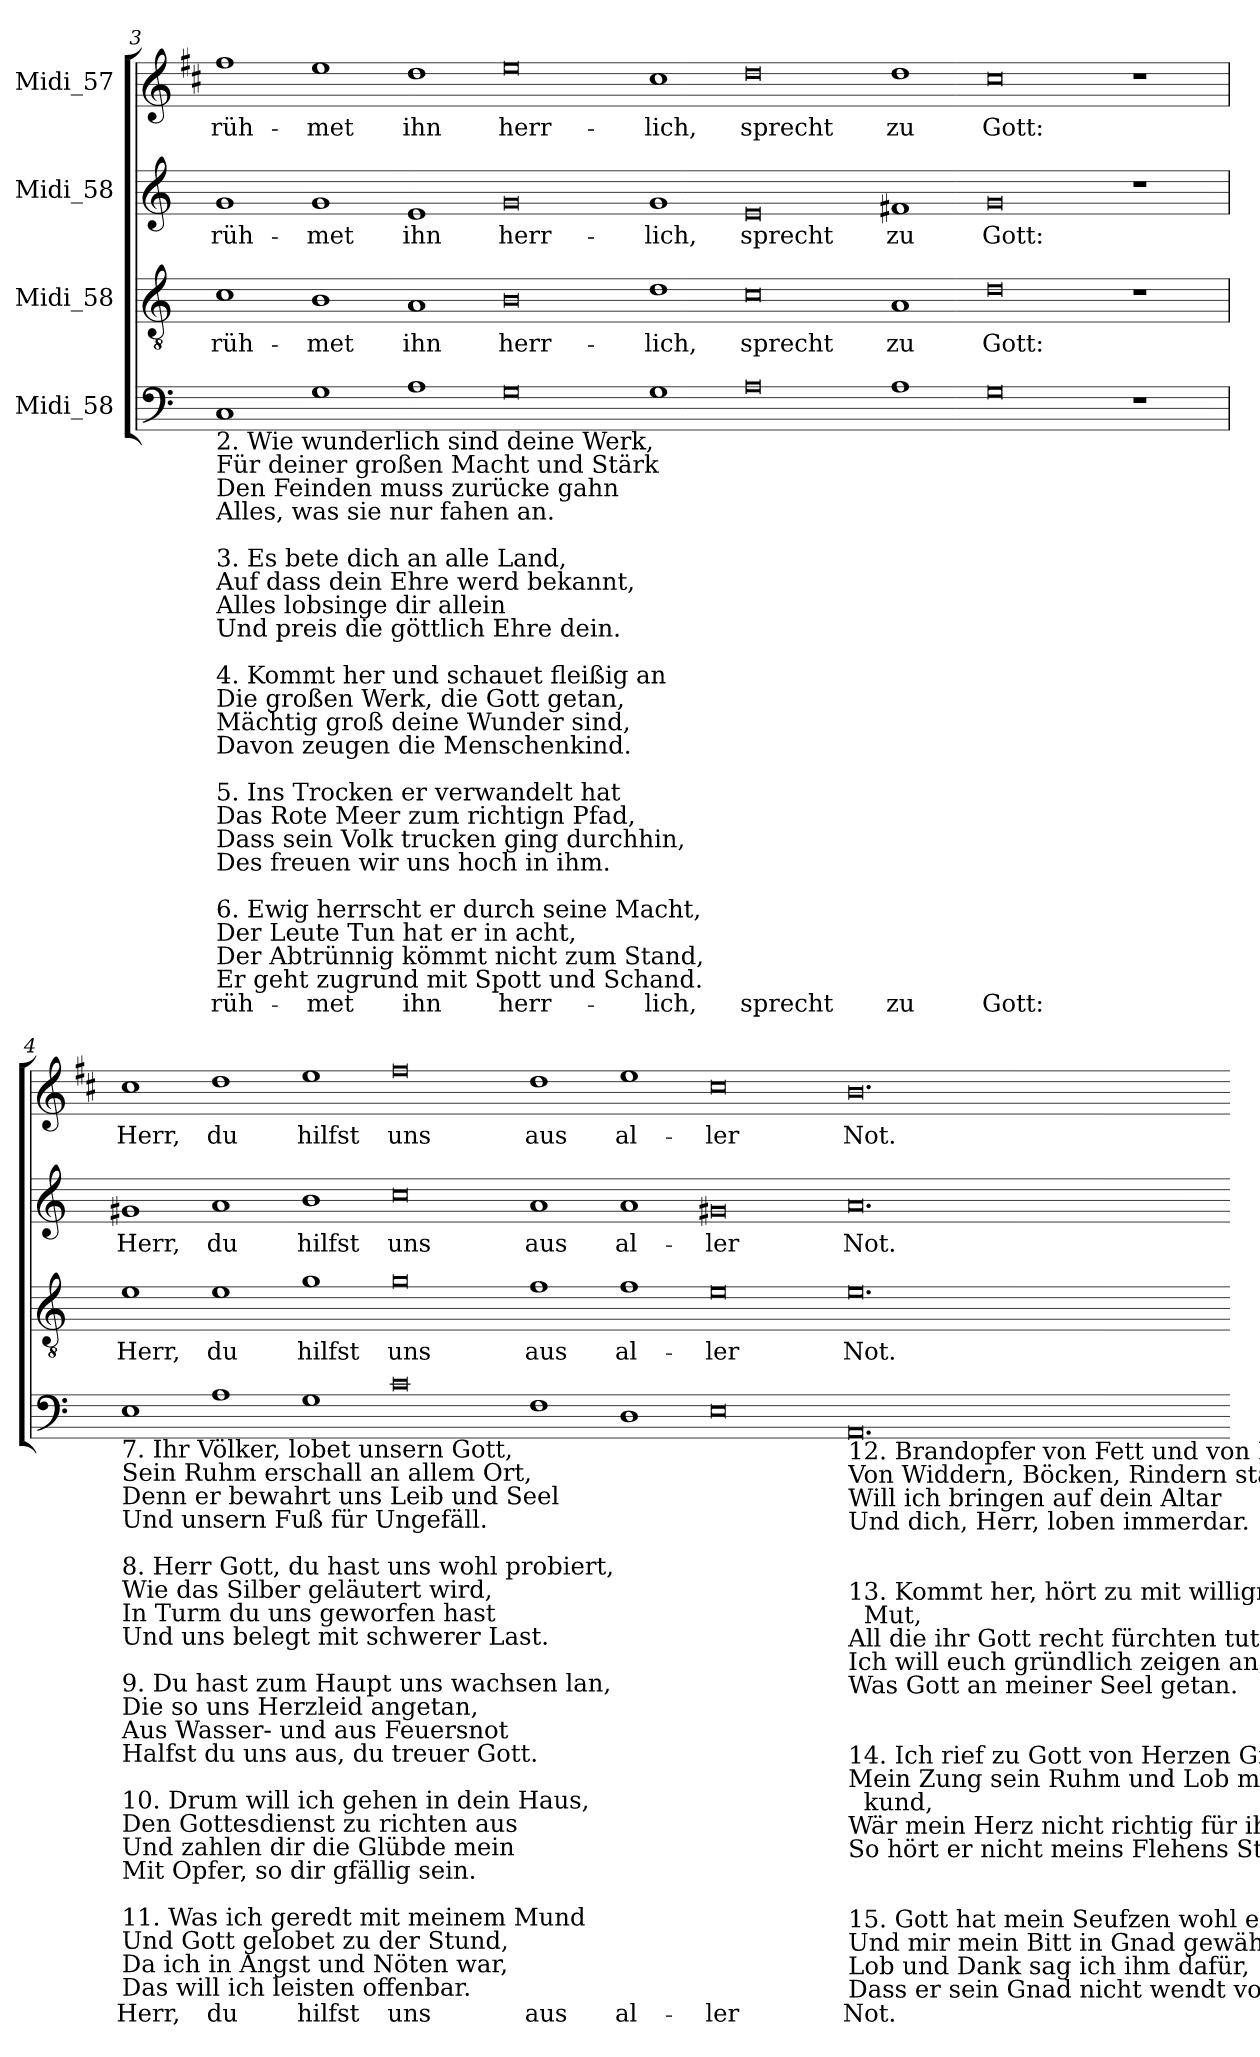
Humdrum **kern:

**kern	**text	**kern	**text	**kern	**text	**kern	**text
*part4	*part4	*part3	*part3	*part2	*part2	*part1	*part1
*staff4	*staff4	*staff3	*staff3	*staff2	*staff2	*staff1	*staff1
*I"Midi_58	*	*I"Midi_58	*	*I"Midi_58	*	*I"Midi_57	*
!!LO:LB:g=z
*clefF4	*	*clefGv2	*	*clefG2	*	*clefG2	*
*	*	*	*	*	*	*ITrd1c2	*
*k[]	*	*k[]	*	*k[]	*	*k[]	*
*C:	*	*C:	*	*C:	*	*C:	*
=3	=3	=3	=3	=3	=3	=3	=3
!LO:TX:b:t=2. Wie wunderlich sind deine Werk,\nFür deiner großen Macht und Stärk\nDen Feinden muss zurücke gahn\nAlles, was sie nur fahen an.\n\n3. Es bete dich an alle Land,\nAuf dass dein Ehre werd bekannt,\nAlles lobsinge dir allein\nUnd preis die göttlich Ehre dein.\n\n4. Kommt her und schauet fleißig an\nDie großen Werk, die Gott getan,\nMächtig groß deine Wunder sind,\nDavon zeugen die Menschenkind.\n\n5. Ins Trocken er verwandelt hat\nDas Rote Meer zum richtign Pfad,\nDass sein Volk trucken ging durchhin,\nDes freuen wir uns hoch in ihm.\n\n6. Ewig herrscht er durch seine Macht,\nDer Leute Tun hat er in acht,\nDer Abtrünnig kömmt nicht zum Stand,\nEr geht zugrund mit Spott und Schand.	!	!	!	!	!	!	!
!	!LO:LY:b	!	!LO:LY:b	!	!LO:LY:b	!	!LO:LY:b
1C	rüh-	1c	rüh-	1g	rüh-	1ee	rüh-
!	!LO:LY:b	!	!LO:LY:b	!	!LO:LY:b	!	!LO:LY:b
1G	-met	1B	-met	1g	-met	1dd	-met
!	!LO:LY:b	!	!LO:LY:b	!	!LO:LY:b	!	!LO:LY:b
1A	ihn	1A	ihn	1e	ihn	1cc	ihn
!	!LO:LY:b	!	!LO:LY:b	!	!LO:LY:b	!	!LO:LY:b
0G	herr-	0B	herr-	0g	herr-	0dd	herr-
!	!LO:LY:b	!	!LO:LY:b	!	!LO:LY:b	!	!LO:LY:b
1G	-lich,	1d	-lich,	1g	-lich,	1b	-lich,
!	!LO:LY:b	!	!LO:LY:b	!	!LO:LY:b	!	!LO:LY:b
0A	sprecht	0c	sprecht	0e	sprecht	0cc	sprecht
!	!LO:LY:b	!	!LO:LY:b	!	!LO:LY:b	!	!LO:LY:b
1A	zu	1A	zu	1f#X	zu	1cc	zu
!	!LO:LY:b	!	!LO:LY:b	!	!LO:LY:b	!	!LO:LY:b
0G	Gott:	0d	Gott:	0g	Gott:	0b	Gott:
1r	.	1r	.	1r	.	1r	.
=4	=4	=4	=4	=4	=4	=4	=4
!LO:TX:b:t=7. Ihr Völker, lobet unsern Gott,\nSein Ruhm erschall an allem Ort,\nDenn er bewahrt uns Leib und Seel\nUnd unsern Fuß für Ungefäll.\n\n8. Herr Gott, du hast uns wohl probiert,\nWie das Silber geläutert wird,\nIn Turm du uns geworfen hast\nUnd uns belegt mit schwerer Last.\n\n9. Du hast zum Haupt uns wachsen lan,\nDie so uns Herzleid angetan,\nAus Wasser- und aus Feuersnot\nHalfst du uns aus, du treuer Gott.\n\n10. Drum will ich gehen in dein Haus,\nDen Gottesdienst zu richten aus\nUnd zahlen dir die Glübde mein\nMit Opfer, so dir gfällig sein.\n\n11. Was ich geredt mit meinem Mund\nUnd Gott gelobet zu der Stund,\nDa ich in Angst und Nöten war,\nDas will ich leisten offenbar.	!	!	!	!	!	!	!
!	!LO:LY:b	!	!LO:LY:b	!	!LO:LY:b	!	!LO:LY:b
1E	Herr,	1e	Herr,	1g#X	Herr,	1b	Herr,
!	!LO:LY:b	!	!LO:LY:b	!	!LO:LY:b	!	!LO:LY:b
1A	du	1e	du	1a	du	1cc	du
!	!LO:LY:b	!	!LO:LY:b	!	!LO:LY:b	!	!LO:LY:b
1G	hilfst	1g	hilfst	1b	hilfst	1dd	hilfst
!	!LO:LY:b	!	!LO:LY:b	!	!LO:LY:b	!	!LO:LY:b
0c	uns	0g	uns	0cc	uns	0ee	uns
!	!LO:LY:b	!	!LO:LY:b	!	!LO:LY:b	!	!LO:LY:b
1F	aus	1f	aus	1a	aus	1cc	aus
!	!LO:LY:b	!	!LO:LY:b	!	!LO:LY:b	!	!LO:LY:b
1D	al-	1f	al-	1a	al-	1dd	al-
!	!LO:LY:b	!	!LO:LY:b	!	!LO:LY:b	!	!LO:LY:b
0E	-ler	0e	-ler	0g#X	-ler	0b	-ler
!LO:TX:b:t=12. Brandopfer von Fett und von Mark,\nVon Widdern, Böcken, Rindern stark\nWill ich bringen auf dein Altar\nUnd dich, Herr, loben immerdar.\n\n\n13. Kommt her, hört zu mit willigm\n                                                  Mut,\nAll die ihr Gott recht fürchten tut,\nIch will euch gründlich zeigen an,\nWas Gott an meiner Seel getan.\n\n\n14. Ich rief zu Gott von Herzen Grund,\nMein Zung sein Ruhm und Lob macht\n                                                     kund,\nWär mein Herz nicht richtig für ihm,\nSo hört er nicht meins Flehens Stimm.\n\n\n15. Gott hat mein Seufzen wohl erhört\nUnd mir mein Bitt in Gnad gewährt,\nLob und Dank sag ich ihm dafür,\nDass er sein Gnad nicht wendt von mir.	!	!	!	!	!	!	!
!	!LO:LY:b	!	!LO:LY:b	!	!LO:LY:b	!	!LO:LY:b
0.AA	Not.	0.e	Not.	0.a	Not.	0.a	Not.
=-	=-	=-	=-	=-	=-	=-	=-
*-	*-	*-	*-	*-	*-	*-	*-
